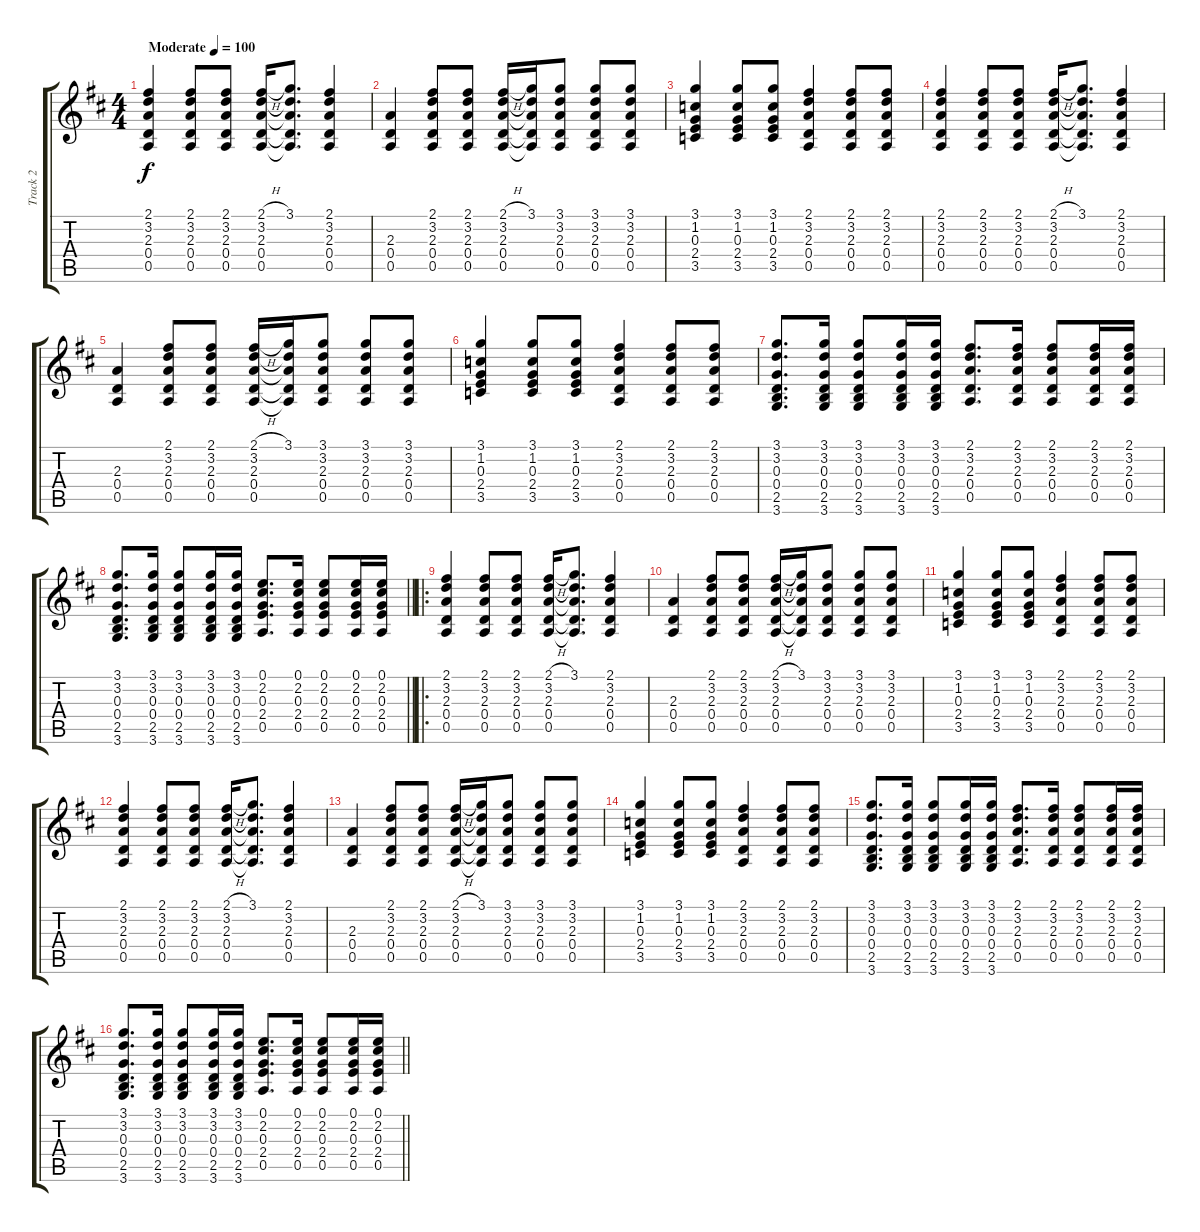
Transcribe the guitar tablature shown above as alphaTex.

\track ("Track 2" "Track 2") {instrument acousticguitarsteel}
\staff {score tabs}
\tuning (E4 B3 G3 D3 A2 E2) {hide}
\ts (4 4)
\tempo (100 "Moderate")
\clef g2
\ks d
(2.1 3.2 2.3 0.4 0.5).4{dy f instrument acousticguitarsteel} (2.1 3.2 2.3 0.4 0.5).8 (2.1 3.2 2.3 0.4 0.5).8 (2.1{h} 3.2 2.3 0.4 0.5).16 (3.1 3.2{t} 2.3{t} 0.4{t} 0.5{t}).8{d} (2.1 3.2 2.3 0.4 0.5).4 |
(2.3 0.4 0.5).4 (2.1 3.2 2.3 0.4 0.5).8 (2.1 3.2 2.3 0.4 0.5).8 (2.1{h} 3.2 2.3 0.4 0.5).16 (3.1 3.2{t} 2.3{t} 0.4{t} 0.5{t}).16 (3.1 3.2 2.3 0.4 0.5).8 (3.1 3.2 2.3 0.4 0.5).8 (3.1 3.2 2.3 0.4 0.5).8 |
(3.1 1.2 0.3 2.4 3.5).4 (3.1 1.2 0.3 2.4 3.5).8 (3.1 1.2 0.3 2.4 3.5).8 (2.1 3.2 2.3 0.4 0.5).4 (2.1 3.2 2.3 0.4 0.5).8 (2.1 3.2 2.3 0.4 0.5).8 |
(2.1 3.2 2.3 0.4 0.5).4 (2.1 3.2 2.3 0.4 0.5).8 (2.1 3.2 2.3 0.4 0.5).8 (2.1{h} 3.2 2.3 0.4 0.5).16 (3.1 3.2{t} 2.3{t} 0.4{t} 0.5{t}).8{d} (2.1 3.2 2.3 0.4 0.5).4 |
(2.3 0.4 0.5).4 (2.1 3.2 2.3 0.4 0.5).8 (2.1 3.2 2.3 0.4 0.5).8 (2.1{h} 3.2 2.3 0.4 0.5).16 (3.1 3.2{t} 2.3{t} 0.4{t} 0.5{t}).16 (3.1 3.2 2.3 0.4 0.5).8 (3.1 3.2 2.3 0.4 0.5).8 (3.1 3.2 2.3 0.4 0.5).8 |
(3.1 1.2 0.3 2.4 3.5).4 (3.1 1.2 0.3 2.4 3.5).8 (3.1 1.2 0.3 2.4 3.5).8 (2.1 3.2 2.3 0.4 0.5).4 (2.1 3.2 2.3 0.4 0.5).8 (2.1 3.2 2.3 0.4 0.5).8 |
(3.1 3.2 0.3 0.4 2.5 3.6).8{d} (3.1 3.2 0.3 0.4 2.5 3.6).16 (3.1 3.2 0.3 0.4 2.5 3.6).8 (3.1 3.2 0.3 0.4 2.5 3.6).16 (3.1 3.2 0.3 0.4 2.5 3.6).16 (2.1 3.2 2.3 0.4 0.5).8{d} (2.1 3.2 2.3 0.4 0.5).16 (2.1 3.2 2.3 0.4 0.5).8 (2.1 3.2 2.3 0.4 0.5).16 (2.1 3.2 2.3 0.4 0.5).16 |
\barLineRight lightlight
(3.1 3.2 0.3 0.4 2.5 3.6).8{d} (3.1 3.2 0.3 0.4 2.5 3.6).16 (3.1 3.2 0.3 0.4 2.5 3.6).8 (3.1 3.2 0.3 0.4 2.5 3.6).16 (3.1 3.2 0.3 0.4 2.5 3.6).16 (0.1 2.2 0.3 2.4 0.5).8{d} (0.1 2.2 0.3 2.4 0.5).16 (0.1 2.2 0.3 2.4 0.5).8 (0.1 2.2 0.3 2.4 0.5).16 (0.1 2.2 0.3 2.4 0.5).16 |
\ro
(2.1 3.2 2.3 0.4 0.5).4 (2.1 3.2 2.3 0.4 0.5).8 (2.1 3.2 2.3 0.4 0.5).8 (2.1{h} 3.2 2.3 0.4 0.5).16 (3.1 3.2{t} 2.3{t} 0.4{t} 0.5{t}).8{d} (2.1 3.2 2.3 0.4 0.5).4 |
(2.3 0.4 0.5).4 (2.1 3.2 2.3 0.4 0.5).8 (2.1 3.2 2.3 0.4 0.5).8 (2.1{h} 3.2 2.3 0.4 0.5).16 (3.1 3.2{t} 2.3{t} 0.4{t} 0.5{t}).16 (3.1 3.2 2.3 0.4 0.5).8 (3.1 3.2 2.3 0.4 0.5).8 (3.1 3.2 2.3 0.4 0.5).8 |
(3.1 1.2 0.3 2.4 3.5).4 (3.1 1.2 0.3 2.4 3.5).8 (3.1 1.2 0.3 2.4 3.5).8 (2.1 3.2 2.3 0.4 0.5).4 (2.1 3.2 2.3 0.4 0.5).8 (2.1 3.2 2.3 0.4 0.5).8 |
(2.1 3.2 2.3 0.4 0.5).4 (2.1 3.2 2.3 0.4 0.5).8 (2.1 3.2 2.3 0.4 0.5).8 (2.1{h} 3.2 2.3 0.4 0.5).16 (3.1 3.2{t} 2.3{t} 0.4{t} 0.5{t}).8{d} (2.1 3.2 2.3 0.4 0.5).4 |
(2.3 0.4 0.5).4 (2.1 3.2 2.3 0.4 0.5).8 (2.1 3.2 2.3 0.4 0.5).8 (2.1{h} 3.2 2.3 0.4 0.5).16 (3.1 3.2{t} 2.3{t} 0.4{t} 0.5{t}).16 (3.1 3.2 2.3 0.4 0.5).8 (3.1 3.2 2.3 0.4 0.5).8 (3.1 3.2 2.3 0.4 0.5).8 |
(3.1 1.2 0.3 2.4 3.5).4 (3.1 1.2 0.3 2.4 3.5).8 (3.1 1.2 0.3 2.4 3.5).8 (2.1 3.2 2.3 0.4 0.5).4 (2.1 3.2 2.3 0.4 0.5).8 (2.1 3.2 2.3 0.4 0.5).8 |
(3.1 3.2 0.3 0.4 2.5 3.6).8{d} (3.1 3.2 0.3 0.4 2.5 3.6).16 (3.1 3.2 0.3 0.4 2.5 3.6).8 (3.1 3.2 0.3 0.4 2.5 3.6).16 (3.1 3.2 0.3 0.4 2.5 3.6).16 (2.1 3.2 2.3 0.4 0.5).8{d} (2.1 3.2 2.3 0.4 0.5).16 (2.1 3.2 2.3 0.4 0.5).8 (2.1 3.2 2.3 0.4 0.5).16 (2.1 3.2 2.3 0.4 0.5).16 |
\barLineRight lightlight
(3.1 3.2 0.3 0.4 2.5 3.6).8{d} (3.1 3.2 0.3 0.4 2.5 3.6).16 (3.1 3.2 0.3 0.4 2.5 3.6).8 (3.1 3.2 0.3 0.4 2.5 3.6).16 (3.1 3.2 0.3 0.4 2.5 3.6).16 (0.1 2.2 0.3 2.4 0.5).8{d} (0.1 2.2 0.3 2.4 0.5).16 (0.1 2.2 0.3 2.4 0.5).8 (0.1 2.2 0.3 2.4 0.5).16 (0.1 2.2 0.3 2.4 0.5).16
